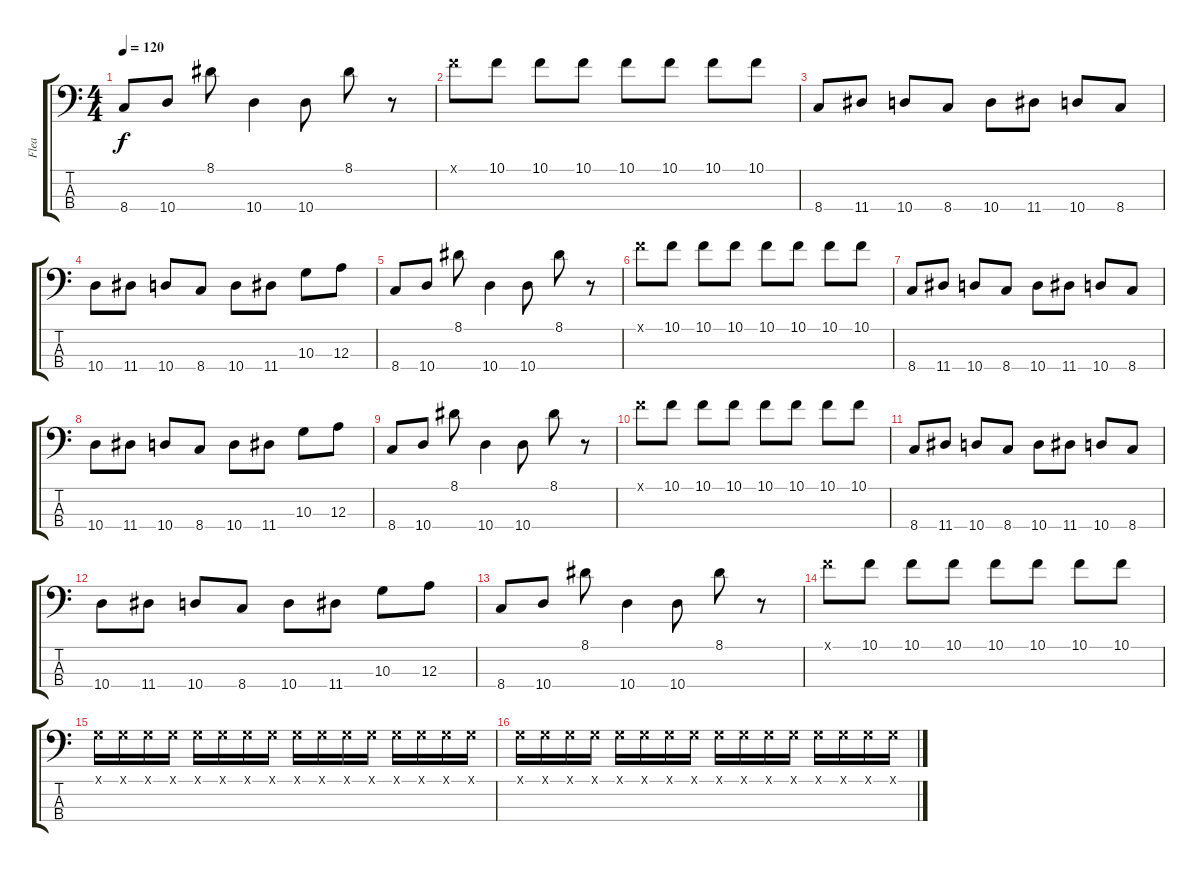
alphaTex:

\track ("Flea" "Flea") {instrument electricbasspick}
\staff {score tabs}
\tuning (G2 D2 A1 E1) {hide}
\ts (4 4)
\tempo 120
\clef f4
\ks c
8.4.8{dy f} 10.4.8 8.1.8 10.4.4 10.4.8 8.1.8 r.8 |
10.1{x}.8 10.1.8 10.1.8 10.1.8 10.1.8 10.1.8 10.1.8 10.1.8 |
8.4.8 11.4.8 10.4.8 8.4.8 10.4.8 11.4.8 10.4.8 8.4.8 |
10.4.8 11.4.8 10.4.8 8.4.8 10.4.8 11.4.8 10.3.8 12.3.8 |
8.4.8 10.4.8 8.1.8 10.4.4 10.4.8 8.1.8 r.8 |
10.1{x}.8 10.1.8 10.1.8 10.1.8 10.1.8 10.1.8 10.1.8 10.1.8 |
8.4.8 11.4.8 10.4.8 8.4.8 10.4.8 11.4.8 10.4.8 8.4.8 |
10.4.8 11.4.8 10.4.8 8.4.8 10.4.8 11.4.8 10.3.8 12.3.8 |
8.4.8 10.4.8 8.1.8 10.4.4 10.4.8 8.1.8 r.8 |
10.1{x}.8 10.1.8 10.1.8 10.1.8 10.1.8 10.1.8 10.1.8 10.1.8 |
8.4.8 11.4.8 10.4.8 8.4.8 10.4.8 11.4.8 10.4.8 8.4.8 |
10.4.8 11.4.8 10.4.8 8.4.8 10.4.8 11.4.8 10.3.8 12.3.8 |
8.4.8 10.4.8 8.1.8 10.4.4 10.4.8 8.1.8 r.8 |
10.1{x}.8 10.1.8 10.1.8 10.1.8 10.1.8 10.1.8 10.1.8 10.1.8 |
0.1{x}.16 0.1{x}.16 0.1{x}.16 0.1{x}.16 0.1{x}.16 0.1{x}.16 0.1{x}.16 0.1{x}.16 0.1{x}.16 0.1{x}.16 0.1{x}.16 0.1{x}.16 0.1{x}.16 0.1{x}.16 0.1{x}.16 0.1{x}.16 |
0.1{x}.16 0.1{x}.16 0.1{x}.16 0.1{x}.16 0.1{x}.16 0.1{x}.16 0.1{x}.16 0.1{x}.16 0.1{x}.16 0.1{x}.16 0.1{x}.16 0.1{x}.16 0.1{x}.16 0.1{x}.16 0.1{x}.16 0.1{x}.16
